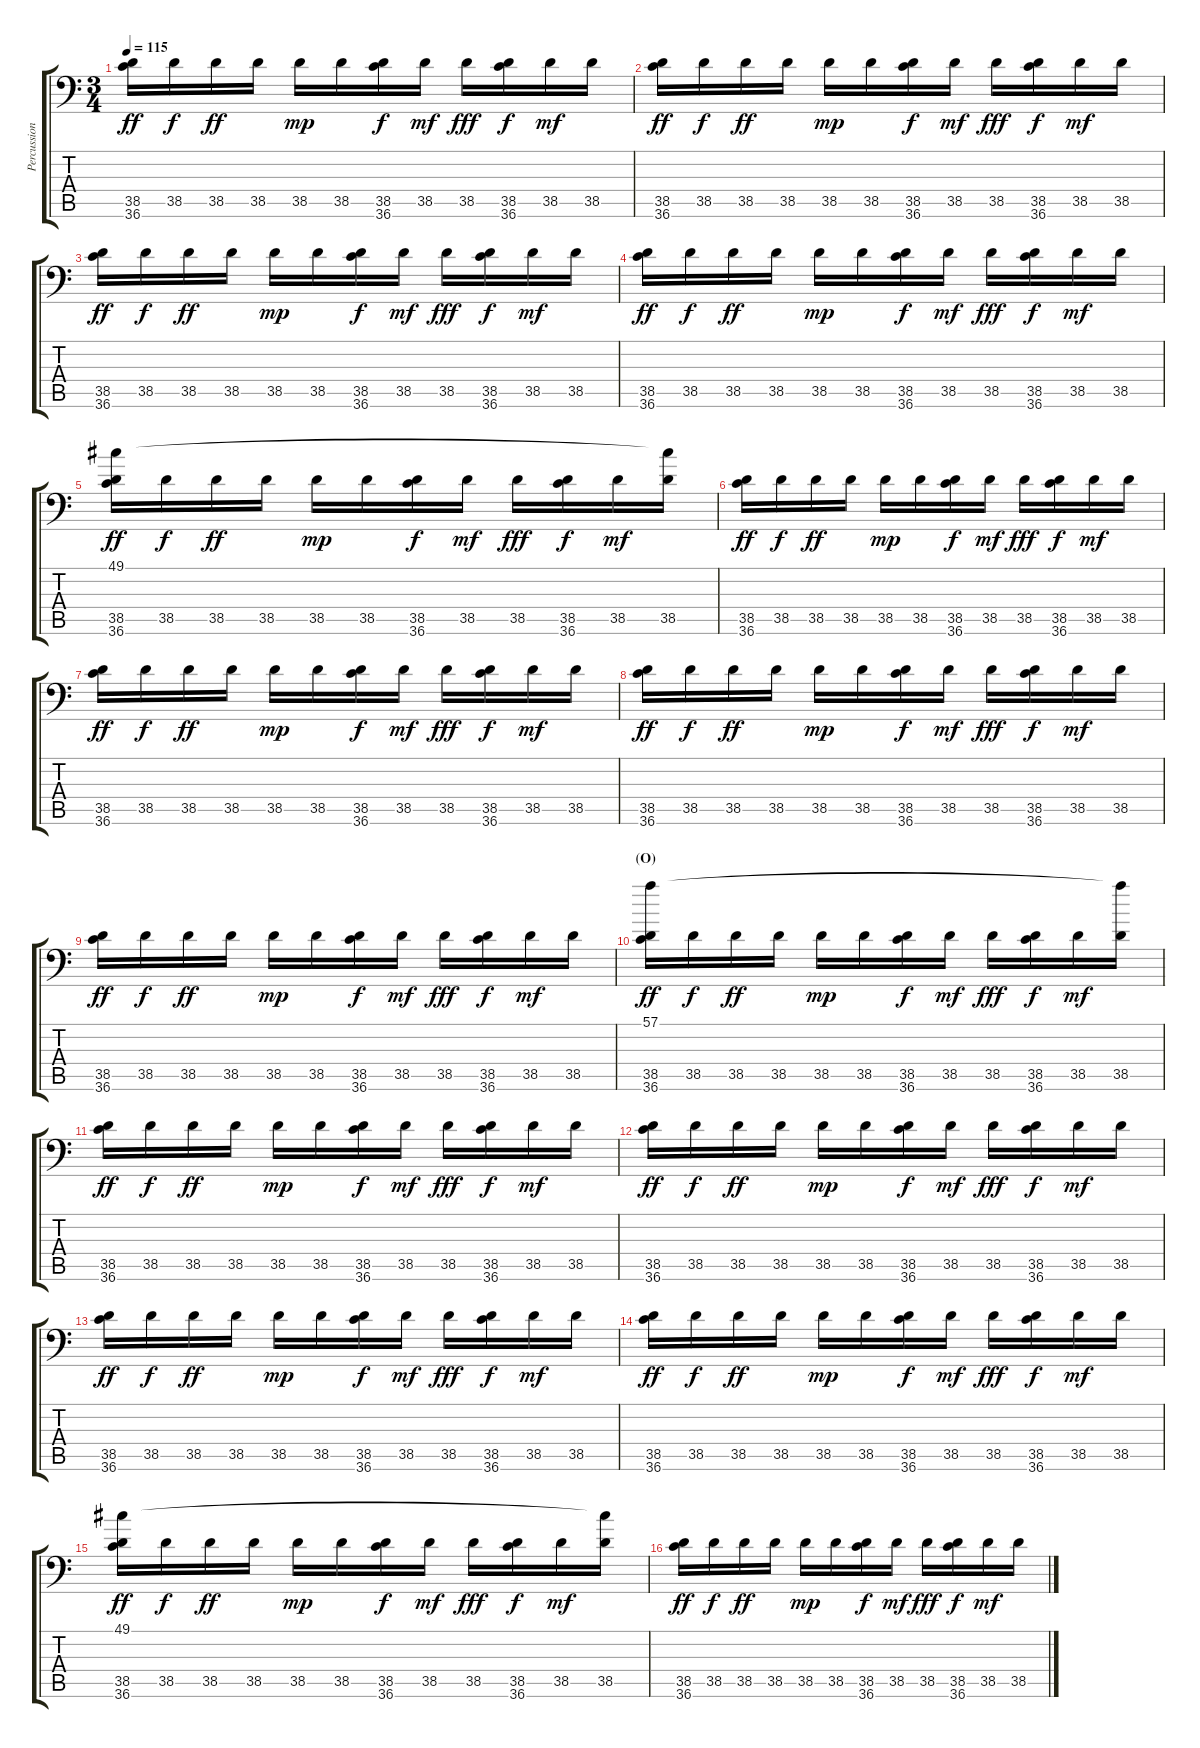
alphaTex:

\track ("Percussion" "Percussion") {instrument acousticgrandpiano}
\staff {score tabs}
\tuning (C-1 C-1 C-1 C-1 C-1 C-1) {hide}
\ts (3 4)
\tempo 115
\clef f4
\ks c
(38.5 36.6).16{dy ff} 38.5.16{dy f} 38.5.16{dy ff} 38.5.16 38.5.16{dy mp} 38.5.16 (38.5 36.6).16{dy f} 38.5.16{dy mf} 38.5.16{dy fff} (38.5 36.6).16{dy f} 38.5.16{dy mf} 38.5.16 |
(38.5 36.6).16{dy ff} 38.5.16{dy f} 38.5.16{dy ff} 38.5.16 38.5.16{dy mp} 38.5.16 (38.5 36.6).16{dy f} 38.5.16{dy mf} 38.5.16{dy fff} (38.5 36.6).16{dy f} 38.5.16{dy mf} 38.5.16 |
(38.5 36.6).16{dy ff} 38.5.16{dy f} 38.5.16{dy ff} 38.5.16 38.5.16{dy mp} 38.5.16 (38.5 36.6).16{dy f} 38.5.16{dy mf} 38.5.16{dy fff} (38.5 36.6).16{dy f} 38.5.16{dy mf} 38.5.16 |
(38.5 36.6).16{dy ff} 38.5.16{dy f} 38.5.16{dy ff} 38.5.16 38.5.16{dy mp} 38.5.16 (38.5 36.6).16{dy f} 38.5.16{dy mf} 38.5.16{dy fff} (38.5 36.6).16{dy f} 38.5.16{dy mf} 38.5.16 |
(49.1 38.5 36.6).16{dy ff} 38.5.16{dy f} 38.5.16{dy ff} 38.5.16 38.5.16{dy mp} 38.5.16 (38.5 36.6).16{dy f} 38.5.16{dy mf} 38.5.16{dy fff} (38.5 36.6).16{dy f} 38.5.16{dy mf} (49.1{t} 38.5).16 |
(38.5 36.6).16{dy ff} 38.5.16{dy f} 38.5.16{dy ff} 38.5.16 38.5.16{dy mp} 38.5.16 (38.5 36.6).16{dy f} 38.5.16{dy mf} 38.5.16{dy fff} (38.5 36.6).16{dy f} 38.5.16{dy mf} 38.5.16 |
(38.5 36.6).16{dy ff} 38.5.16{dy f} 38.5.16{dy ff} 38.5.16 38.5.16{dy mp} 38.5.16 (38.5 36.6).16{dy f} 38.5.16{dy mf} 38.5.16{dy fff} (38.5 36.6).16{dy f} 38.5.16{dy mf} 38.5.16 |
(38.5 36.6).16{dy ff} 38.5.16{dy f} 38.5.16{dy ff} 38.5.16 38.5.16{dy mp} 38.5.16 (38.5 36.6).16{dy f} 38.5.16{dy mf} 38.5.16{dy fff} (38.5 36.6).16{dy f} 38.5.16{dy mf} 38.5.16 |
(38.5 36.6).16{dy ff} 38.5.16{dy f} 38.5.16{dy ff} 38.5.16 38.5.16{dy mp} 38.5.16 (38.5 36.6).16{dy f} 38.5.16{dy mf} 38.5.16{dy fff} (38.5 36.6).16{dy f} 38.5.16{dy mf} 38.5.16 |
\section ("" "(O)")
(57.1 38.5 36.6).16{dy ff} 38.5.16{dy f} 38.5.16{dy ff} 38.5.16 38.5.16{dy mp} 38.5.16 (38.5 36.6).16{dy f} 38.5.16{dy mf} 38.5.16{dy fff} (38.5 36.6).16{dy f} 38.5.16{dy mf} (57.1{t} 38.5).16 |
(38.5 36.6).16{dy ff} 38.5.16{dy f} 38.5.16{dy ff} 38.5.16 38.5.16{dy mp} 38.5.16 (38.5 36.6).16{dy f} 38.5.16{dy mf} 38.5.16{dy fff} (38.5 36.6).16{dy f} 38.5.16{dy mf} 38.5.16 |
(38.5 36.6).16{dy ff} 38.5.16{dy f} 38.5.16{dy ff} 38.5.16 38.5.16{dy mp} 38.5.16 (38.5 36.6).16{dy f} 38.5.16{dy mf} 38.5.16{dy fff} (38.5 36.6).16{dy f} 38.5.16{dy mf} 38.5.16 |
(38.5 36.6).16{dy ff} 38.5.16{dy f} 38.5.16{dy ff} 38.5.16 38.5.16{dy mp} 38.5.16 (38.5 36.6).16{dy f} 38.5.16{dy mf} 38.5.16{dy fff} (38.5 36.6).16{dy f} 38.5.16{dy mf} 38.5.16 |
(38.5 36.6).16{dy ff} 38.5.16{dy f} 38.5.16{dy ff} 38.5.16 38.5.16{dy mp} 38.5.16 (38.5 36.6).16{dy f} 38.5.16{dy mf} 38.5.16{dy fff} (38.5 36.6).16{dy f} 38.5.16{dy mf} 38.5.16 |
(49.1 38.5 36.6).16{dy ff} 38.5.16{dy f} 38.5.16{dy ff} 38.5.16 38.5.16{dy mp} 38.5.16 (38.5 36.6).16{dy f} 38.5.16{dy mf} 38.5.16{dy fff} (38.5 36.6).16{dy f} 38.5.16{dy mf} (49.1{t} 38.5).16 |
(38.5 36.6).16{dy ff} 38.5.16{dy f} 38.5.16{dy ff} 38.5.16 38.5.16{dy mp} 38.5.16 (38.5 36.6).16{dy f} 38.5.16{dy mf} 38.5.16{dy fff} (38.5 36.6).16{dy f} 38.5.16{dy mf} 38.5.16
